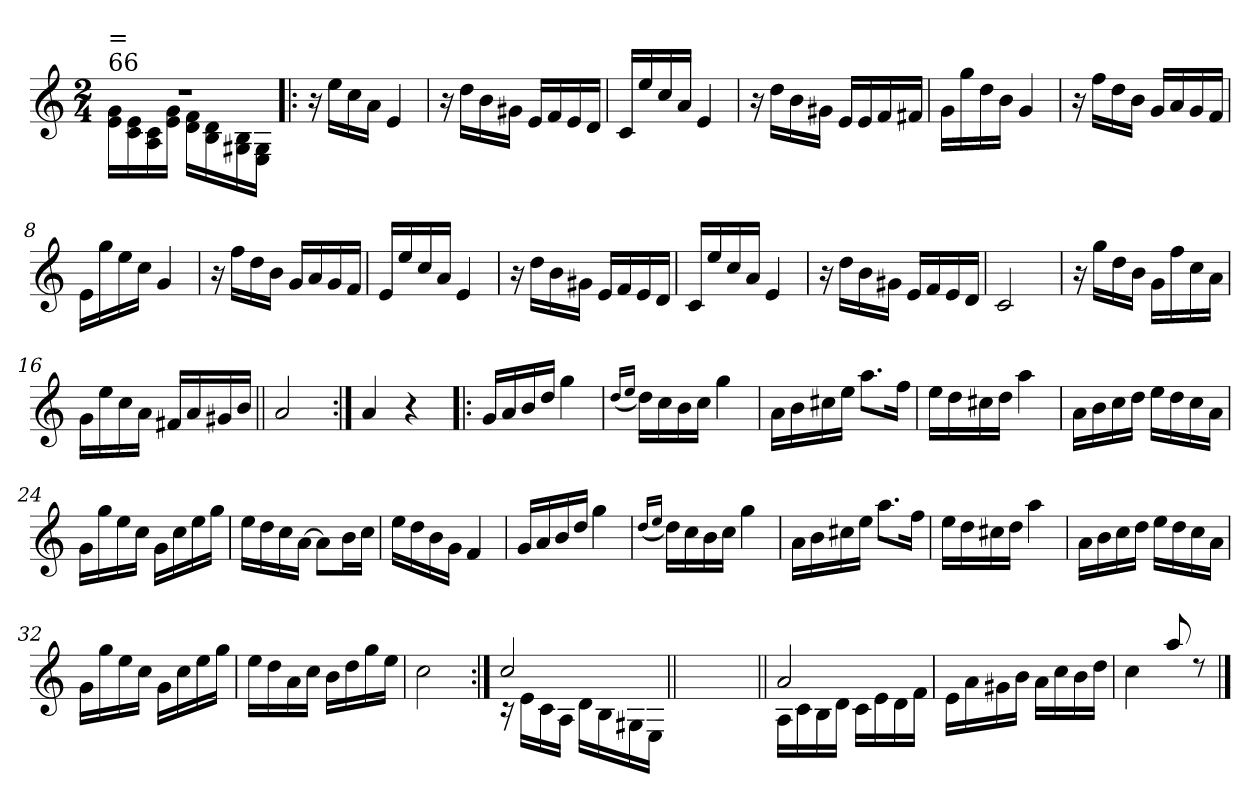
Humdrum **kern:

**kern
*part1
*staff1
*clefG2
*k[]
*C:
*M2/4
=1
*^
!LO:TX:a:t=66	!
!LO:TX:a:t==	!
2rdd	16e!\ 16g!\LL
.	16c!\ 16e!\
.	16A!\ 16c!\
.	16e!\ 16g!\JJ
.	16d!\ 16f!\LL
.	16B!\ 16d!\
.	16G#X!\ 16B!\
.	16E!\ 16G#!\JJ
*v	*v
=2!|:
16r
16ee\LL
16cc\
16a\JJ
4e/
=3
16r
16dd\LL
16b\
16g#X\JJ
16e/LL
16f/
16e/
16d/JJ
=4
16c/LL
16ee/
16cc/
16a/JJ
4e/
!!LO:LB:g=z
=5
16r
16dd\LL
16b\
16g#X\JJ
16e/LL
16e/
16f/
16f#X/JJ
=6
16g\LL
16gg\
16dd\
16b\JJ
4g/
=7
16r
16ff\LL
16dd\
16b\JJ
16g/LL
16a/
16g/
16f/JJ
=8
16e\LL
16gg\
16ee\
16cc\JJ
4g/
=9
16r
16ff\LL
16dd\
16b\JJ
16g/LL
16a/
16g/
16f/JJ
!!LO:LB:g=z
=10
16e/LL
16ee/
16cc/
16a/JJ
4e/
=11
16r
16dd\LL
16b\
16g#X\JJ
16e/LL
16f/
16e/
16d/JJ
=12
16c/LL
16ee/
16cc/
16a/JJ
4e/
=13
16r
16dd\LL
16b\
16g#X\JJ
16e/LL
16f/
16e/
16d/JJ
!!LO:LB:g=z
=14
2c/
=15
16r
16gg\LL
16dd\
16b\JJ
16g\LL
16ff\
16cc\
16a\JJ
=16
16g\LL
16ee\
16cc\
16a\JJ
16f#X/LL
16a/
16g#X/
16b/JJ
=17||
2a/
!!LO:LB:g=z
=18:|!
4a/
4r
=19!|:
16g/LL
16a/
16b/
16dd/JJ
4gg\
=20
(<16qdd/LL
16qee/JJ
16dd\LL)
16cc\
16b\
16cc\JJ
4gg\
=21
16a\LL
16b\
16cc#X\
16ee\JJ
8.aa\L
16ff\Jk
=22
16ee\LL
16dd\
16cc#X\
16dd\JJ
4aa\
!!LO:LB:g=z
=23
16a\LL
16b\
16cc\
16dd\JJ
16ee\LL
16dd\
16cc\
16a\JJ
=24
16g\LL
16gg\
16ee\
16cc\JJ
16g\LL
16cc\
16ee\
16gg\JJ
=25
16ee\LL
16dd\
16cc\
[16a\JJ
8a\L]
16b\L
16cc\JJ
=26
16ee\LL
16dd\
16b\
16g\JJ
4f/
!!LO:LB:g=z
=27
16g/LL
16a/
16b/
16dd/JJ
4gg\
=28
(<16qdd/LL
16qee/JJ
16dd\LL)
16cc\
16b\
16cc\JJ
4gg\
=29
16a\LL
16b\
16cc#X\
16ee\JJ
8.aa\L
16ff\Jk
=30
16ee\LL
16dd\
16cc#X\
16dd\JJ
4aa\
!!LO:LB:g=z
=31
16a\LL
16b\
16cc\
16dd\JJ
16ee\LL
16dd\
16cc\
16a\JJ
=32
16g\LL
16gg\
16ee\
16cc\JJ
16g\LL
16cc\
16ee\
16gg\JJ
=33
16ee\LL
16dd\
16a\
16cc\JJ
16b\LL
16dd\
16gg\
16ee\JJ
=34
2cc\
!!LO:LB:g=z
=35:|!
*^
2cc/	16rB
.	16e!\LL
.	16c!\
.	16A!\JJ
.	16d!\LL
.	16B!\
.	16G#X!\
.	16E!\JJ
*v	*v
=36||
*stria0
2ryy
=37||
*stria5
*^
2a/	16A!\LL
.	16c!\
.	16B!\
.	16d!\JJ
.	16c!\LL
.	16e!\
.	16d!\
.	16f!\JJ
*v	*v
=38
16e!\LL
16a!\
16g#X!\
16b!\JJ
16a!\LL
16cc!\
16b!\
16dd!\JJ
=39
*^
4ryy	4cc!\
8aa/	4ryy
8rdd	.
*v	*v
==
*-
